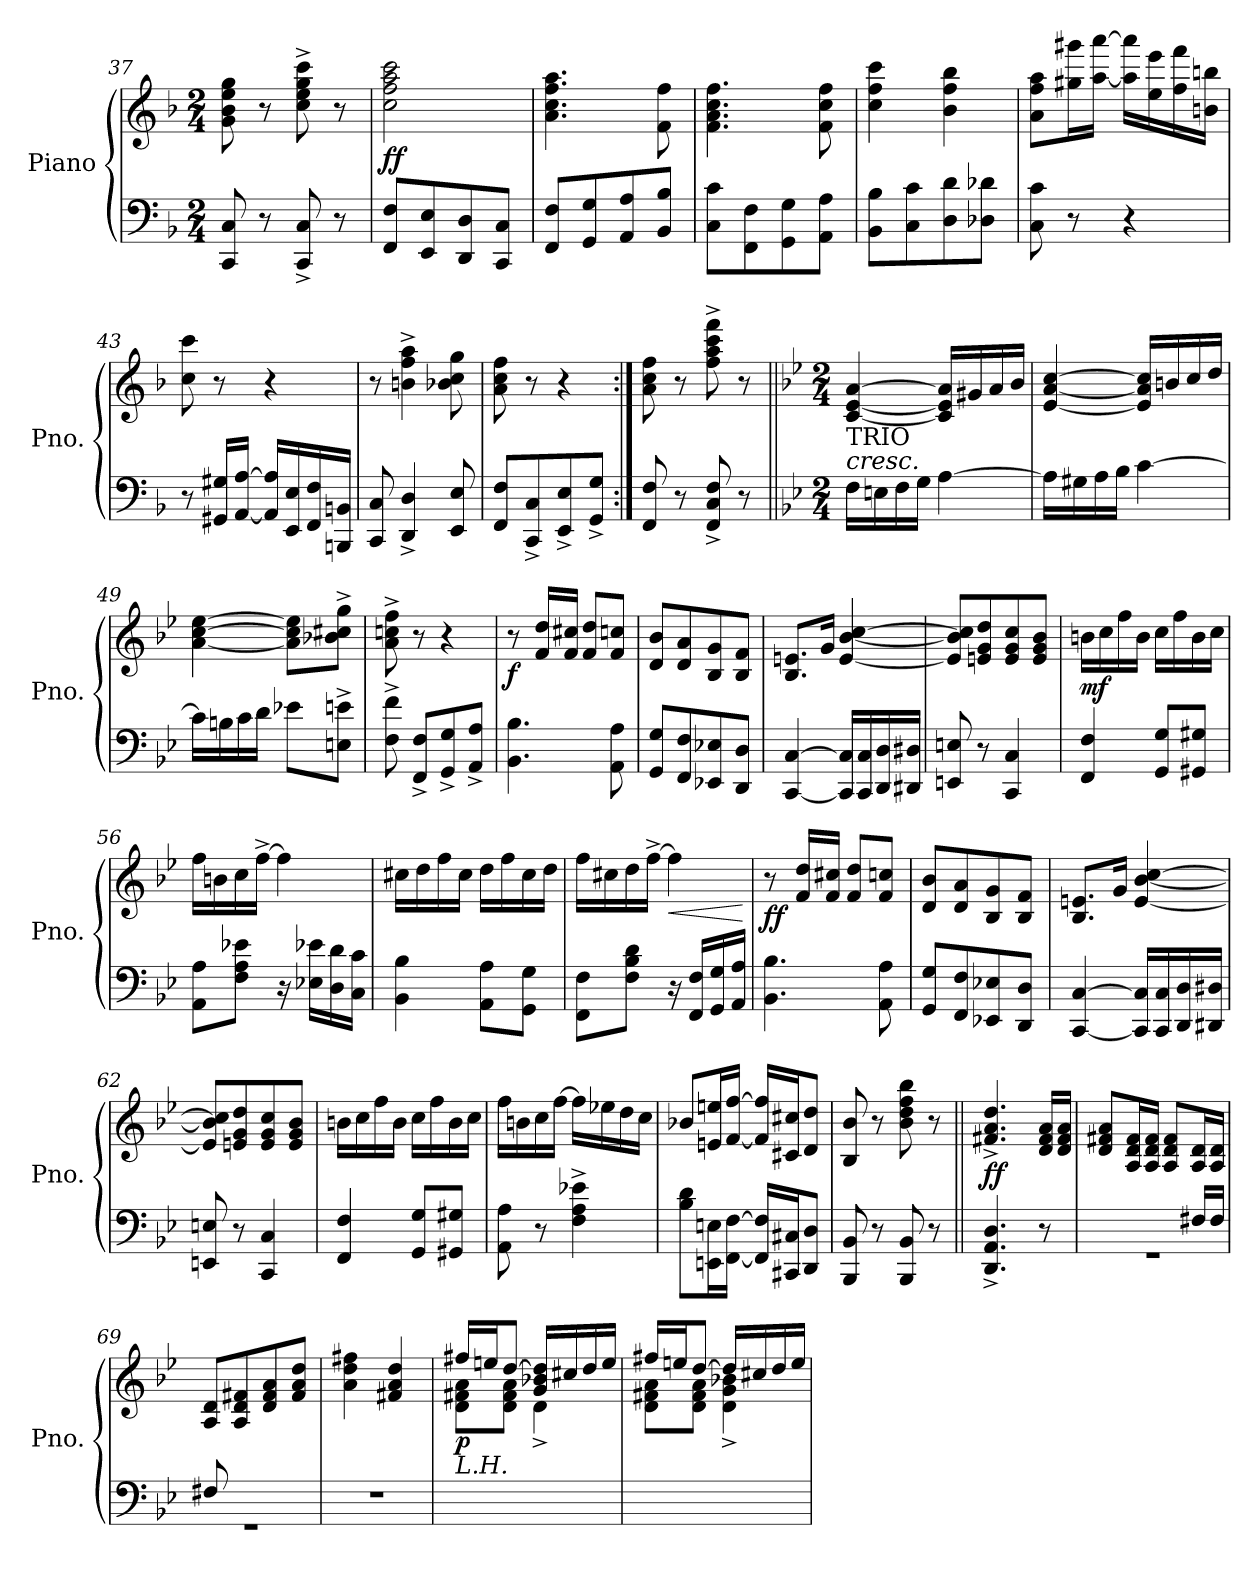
**kern	**kern	**dynam
*part1	*part1	*part1
*staff2	*staff1	*staff1/2
*I"Piano	*	*
*I'Pno.	*	*
*clefF4	*clefG2	*
*k[b-]	*k[b-]	*
*M2/4	*M2/4	*
=37	=37	=37
8CC/ 8C/	8g\ 8b-\ 8ee\ 8gg\	.
8r	8r	.
8CC/^ 8C/^	8cc\^ 8ee\^ 8gg\^ 8ccc\^	.
8r	8r	.
!!LO:LB:g=z
=38	=38	=38
!	!	!LO:DY:b
8FF/ 8F/L	2cc\ 2ff\ 2aa\ 2ccc\	ff
8EE/ 8E/	.	.
8DD/ 8D/	.	.
8CC/ 8C/J	.	.
=39	=39	=39
8FF/ 8F/L	4.a\ 4.cc\ 4.ff\ 4.aa\	.
8GG/ 8G/	.	.
8AA/ 8A/	.	.
8BB-/ 8B-/J	8f\ 8ff\	.
=40	=40	=40
8C\ 8c\L	4.f\ 4.a\ 4.cc\ 4.ff\	.
8FF\ 8F\	.	.
8GG\ 8G\	.	.
8AA\ 8A\J	8f\ 8cc\ 8ff\	.
=41	=41	=41
8BB-\ 8B-\L	4cc\ 4ff\ 4ccc\	.
8C\ 8c\	.	.
8D\ 8d\	4b-\ 4ff\ 4bb-\	.
8D-X\ 8d-X\J	.	.
!!LO:LB:g=z
=42	=42	=42
8C\ 8c\	8a\ 8ff\ 8aa\L	.
8r	16gg#X\ 16ggg#X!\L	.
.	[16aa\ [16aaa!\JJ	.
4r	16aa\] 16aaa!\]LL	.
.	16ee\ 16eee!\	.
.	16ff\ 16fff!\	.
.	16bn\ 16bbn!\JJ	.
=43	=43	=43
8r	8cc\ 8ccc!\	.
16GG#X!/ 16G#X/LL	8r	.
[16AA!/ [16A/JJ	.	.
16AA/] 16A/]LL	4r	.
16EE!/ 16E/	.	.
16FF!/ 16F/	.	.
16BBBn!/ 16BBn/JJ	.	.
=44	=44	=44
8CC!/ 8C/	8r	.
4DD/^ 4D/^	4bn\^ 4ff\^ 4aa\^	.
8EE/ 8E/	8b-X\ 8cc\ 8gg\	.
=45	=45	=45
8FF/ 8F/L	8a\ 8cc\ 8ff\	.
8CC/^ 8C/^	8r	.
8EE/^ 8E/^	4r	.
8GG/^ 8G/^J	.	.
=46:|!	=46:|!	=46:|!
8FF/ 8F/	8a\ 8cc\ 8ff\	.
8r	8r	.
8FF/^ 8C/^ 8F/^	8ff\^ 8aa\^ 8ccc\^ 8fff\^	.
8r	8r	.
!!LO:PB:g=z
=47||	=47||	=47||
*k[b-e-]	*k[b-e-]	*
*M2/4	*M2/4	*
!	!LO:TX:b:t=TRIO	!
!	!LO:TX:b:i:t=cresc.	!
16F\LL	[4c/ [4e-i/ [4a/	.
16En\	.	.
16F\	.	.
16G\JJ	.	.
[4A\	16c/] 16e-/] 16a/]LL	.
.	16g#X/	.
.	16a/	.
.	16b-/JJ	.
=48	=48	=48
16A\LL]	[4e-/ [4a/ [4cc/	.
16G#X\	.	.
16A\	.	.
16B-\JJ	.	.
[4c\	16e-/] 16a/] 16cc/]LL	.
.	16bn/	.
.	16cc/	.
.	16dd/JJ	.
=49	=49	=49
16c\LL]	[4a\ [4cc\ [4ee-\	.
16Bn\	.	.
16c\	.	.
16d\JJ	.	.
8e-X\L	8a\] 8cc\] 8ee-\]L	.
8En\^ 8en\^J	8b-X\^ 8cc#X\^ 8gg\^J	.
=50	=50	=50
8F\^ 8f\^	8a\^ 8ccn\^ 8ff\^	.
8FF/^ 8F/^L	8r	.
8GG/^ 8G/^	4r	.
8AA/^ 8A/^J	.	.
!!LO:LB:g=z
=51	=51	=51
!	!	!LO:DY:b
4.BB-\ 4.B-\	8r	f
.	16f/ 16dd/LL	.
.	16f/ 16cc#X/JJ	.
.	8f/ 8dd/L	.
8AA\ 8A\	8f/ 8ccn/J	.
=52	=52	=52
8GG/ 8G/L	8d/ 8b-/L	.
8FF/ 8F/	8d/ 8a/	.
8EE-X/ 8E-X/	8B-/ 8g/	.
8DD/ 8D/J	8B-/ 8f/J	.
=53	=53	=53
[4CC/ [4C/	8.B-/ 8.en/L	.
.	16g/Jk	.
16CC/] 16C/]LL	[4e/ [4b-/ [4cc/	.
16CC/ 16C/	.	.
16DD/ 16D/	.	.
16DD#X/ 16D#X/JJ	.	.
=54	=54	=54
8EEn/ 8En/	8en/] 8b-/] 8cc/]L	.
8r	8e/ 8g/ 8dd/	.
4CC/ 4C/	8e/ 8g/ 8cc/	.
.	8e/ 8g/ 8b-/J	.
=55	=55	=55
!	!	!LO:DY:b
4FF/ 4F/	16bn\LL	mf
.	16cc\	.
.	16ff\	.
.	16b\JJ	.
8GG/ 8G/L	16cc\LL	.
.	16ff\	.
8GG#X/ 8G#X/J	16b\	.
.	16cc\JJ	.
!!LO:LB:g=z
=56	=56	=56
8AA\ 8A\L	16ff\LL	.
.	16bn\	.
8F\ 8A\ 8e-X\J	16cc\	.
.	[16ff^\JJ	.
16r	4ff\]	.
16E-X\ 16e-X\LL	.	.
16D\ 16d\	.	.
16C\ 16c\JJ	.	.
=57	=57	=57
4BB-\ 4B-\	16cc#X\LL	.
.	16dd\	.
.	16ff\	.
.	16cc#\JJ	.
8AA\ 8A\L	16dd\LL	.
.	16ff\	.
8GG\ 8G\J	16cc#\	.
.	16dd\JJ	.
=58	=58	=58
8FF\ 8F\L	16ff\LL	.
.	16cc#X\	.
8F\ 8B-\ 8d\J	16dd\	.
.	[16ff^\JJ	.
!	!	!LO:HP:b
16r	4ff\]	<
16FF/ 16F/LL	.	.
16GG/ 16G/	.	.
16AA/ 16A/JJ	.	.
.	.	[
=59	=59	=59
!	!	!LO:DY:b
!	!	!LO:DY:n=1:b
4.BB-\ 4.B-\	8r	f f
.	16f/ 16dd/LL	.
.	16f/ 16cc#X/JJ	.
.	8f/ 8dd/L	.
8AA\ 8A\	8f/ 8ccn/J	.
=60	=60	=60
8GG/ 8G/L	8d/ 8b-/L	.
8FF/ 8F/	8d/ 8a/	.
8EE-X/ 8E-X/	8B-/ 8g/	.
8DD/ 8D/J	8B-/ 8f/J	.
!!LO:LB:g=z
=61	=61	=61
[4CC/ [4C/	8.B-/ 8.en/L	.
.	16g/Jk	.
16CC/] 16C/]LL	[4e/ [4b-/ [4cc/	.
16CC/ 16C/	.	.
16DD/ 16D/	.	.
16DD#X/ 16D#X/JJ	.	.
=62	=62	=62
8EEn/ 8En/	8en/] 8b-/] 8cc/]L	.
8r	8e/ 8g/ 8dd/	.
4CC/ 4C/	8e/ 8g/ 8cc/	.
.	8e/ 8g/ 8b-/J	.
=63	=63	=63
4FF/ 4F/	16bn\LL	.
.	16cc\	.
.	16ff\	.
.	16b\JJ	.
8GG/ 8G/L	16cc\LL	.
.	16ff\	.
8GG#X/ 8G#X/J	16b\	.
.	16cc\JJ	.
=64	=64	=64
8AA\ 8A\	16ff\LL	.
.	16bn\	.
8r	16cc\	.
.	[16ff\JJ	.
4F\^ 4A\^ 4e-X\^	16ff\LL]	.
.	16ee-X\	.
.	16dd\	.
.	16cc\JJ	.
=65	=65	=65
8B-\ 8d\L	8b-X/L	.
16EEn\ 16En\L	16en/ 16een/L	.
[16FF\ [16F\JJ	[16f/ [16ff/JJ	.
16FF/] 16F/]LL	16f/] 16ff/]LL	.
16CC#X/ 16C#X/J	16c#X/ 16cc#X/J	.
8DD/ 8D/J	8d/ 8dd/J	.
=66	=66	=66
8BBB-/ 8BB-/	8B-/ 8b-/	.
8r	8r	.
8BBB-/ 8BB-/	8b-\ 8dd\ 8ff\ 8bb-\	.
8r	8r	.
!!LO:LB:g=z
=67||	=67||	=67||
!	!	!LO:DY:b
4.DD/^ 4.AA/^ 4.D/^	4.f#X/^ 4.a/^ 4.dd/^	ff
8r	16d/ 16f#/ 16a/LL	.
.	16d/ 16f#/ 16a/JJ	.
=68	=68	=68
*^	*	*
2rGG	4.ryy	8d/ 8f#X/ 8a/L	.
.	.	16A/ 16d/ 16f#/L	.
.	.	16A/ 16d/ 16f#/JJ	.
.	.	8A/ 8d/ 8f#/L	.
.	16F#X/LL	16A/ 16d/L	.
.	16F#/JJ	16A/ 16d/JJ	.
=69	=69	=69	=69
2rGG	8F#X/	8A/ 8d/L	.
.	4.ryy	8A/ 8d/ 8f#X/	.
.	.	8d/ 8f#/ 8a/	.
.	.	8f#/ 8a/ 8dd/J	.
*v	*v	*	*
=70	=70	=70
2r	4a\ 4dd\ 4ff#X\	.
.	4f#X/ 4a/ 4dd/	.
=71	=71	=71
*	*^	*
!	!LO:TX:b:i:t=L.H.	!	!
!	!	!	!LO:DY:b
2ryy	16ff#X/LL	8d\ 8f#X\ 8a\L	p
.	16een/J	.	.
.	[8dd/J	8d\ 8f#\ 8a\J	.
.	16g/ 16b-X/ 16dd/]LL	4d^\	.
.	16cc#X/	.	.
.	16dd/	.	.
.	16ee/JJ	.	.
!!LO:PB:g=z	!!
=72	=72	=72	=72
2ryy	16ff#X/LL	8d\ 8f#X\ 8a\L	.
.	16een/J	.	.
.	[8dd/J	8d\ 8f#\ 8a\J	.
.	16dd/LL]	4d\^ 4g\^ 4b-X\^	.
.	16cc#X/	.	.
.	16dd/	.	.
.	16ee/JJ	.	.
*	*v	*v	*
=	=	=
*-	*-	*-
